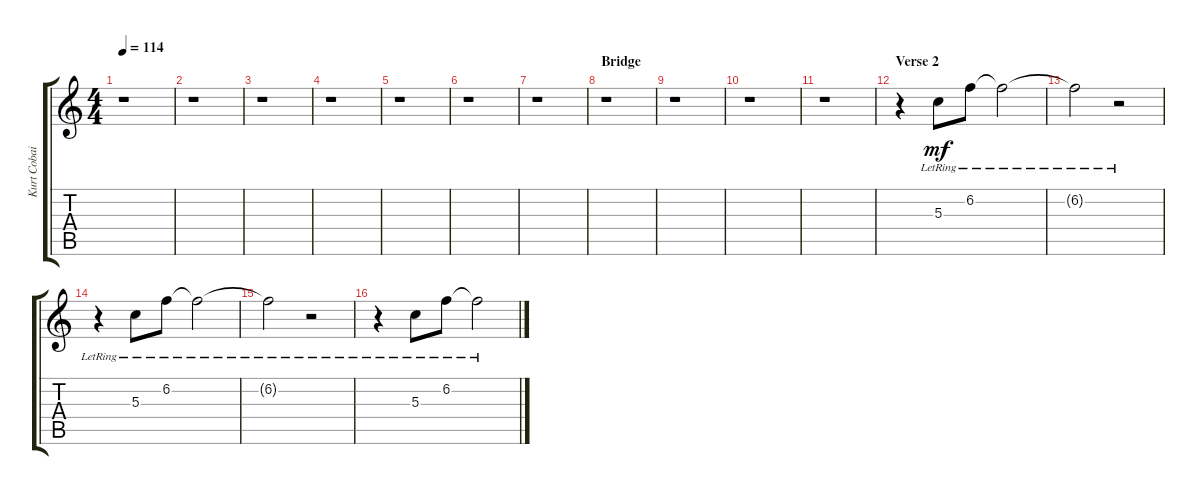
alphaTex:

\track ("Kurt Cobain - Intro/Verse Guitar" "Kurt Cobai") {instrument electricguitarclean}
\staff {score tabs}
\tuning (E4 B3 G3 D3 A2 E2) {hide}
\ts (4 4)
\tempo 114
\clef g2
\ks c
r.1{dy mf} |
r.1 |
r.1 |
r.1 |
r.1 |
r.1 |
r.1 |
\section ("" "Bridge")
r.1 |
r.1 |
r.1 |
r.1 |
\section ("" "Verse 2")
r.4 5.3{lr}.8 6.2{lr}.8 6.2{lr t}.2 |
6.2{lr t}.2 r.2 |
r.4 5.3{lr}.8 6.2{lr}.8 6.2{lr t}.2 |
6.2{lr t}.2 r.2 |
r.4 5.3{lr}.8 6.2{lr}.8 6.2{lr t}.2
